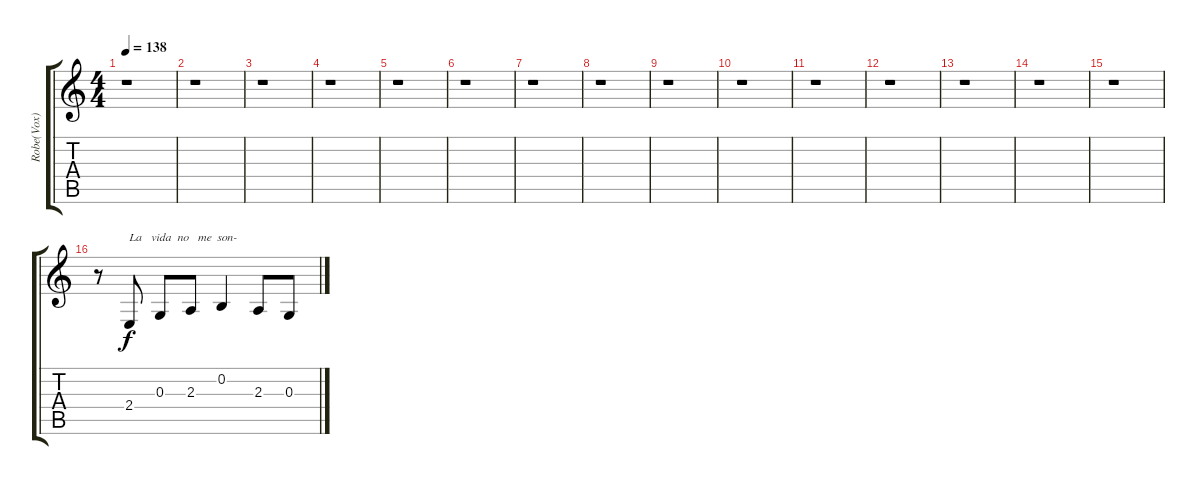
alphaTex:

\track ("Robe(Vox)" "Robe(Vox)") {instrument tenorsax}
\staff {score tabs}
\tuning (E4 B3 G3 D3 A2 E2) {hide}
\ts (4 4)
\tempo 138
\clef g2
\ks c
r.1{dy f instrument tenorsax} |
r.1 |
r.1 |
r.1 |
r.1 |
r.1 |
r.1 |
r.1 |
r.1 |
r.1 |
r.1 |
r.1 |
r.1 |
r.1 |
r.1 |
r.8 2.4.8{txt "La   vida  no   me  son-"} 0.3.8 2.3.8 0.2.4 2.3.8 0.3.8
